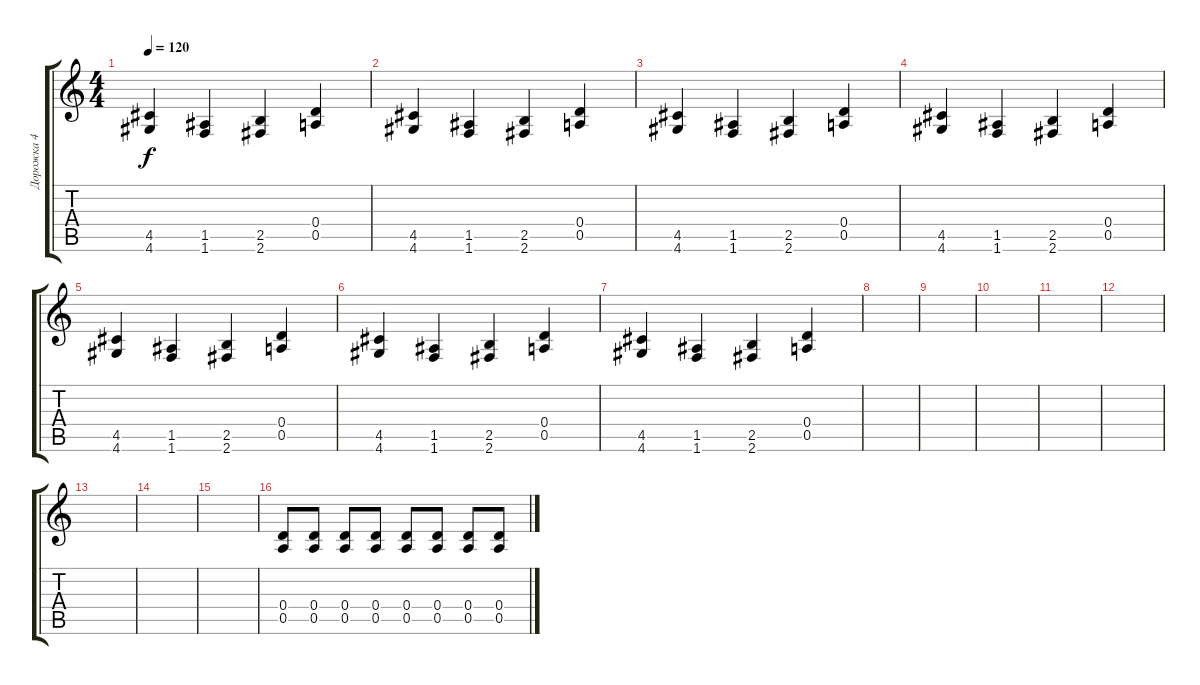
\track ("Дорожка 4" "Дорожка 4") {instrument electricguitarmuted}
\staff {score tabs}
\tuning (E4 B3 G3 D3 A2 E2) {hide}
\ts (4 4)
\tempo 120
\clef g2
\ks c
(4.5 4.6).4{dy f} (1.5 1.6).4 (2.5 2.6).4 (0.4 0.5).4 |
(4.5 4.6).4 (1.5 1.6).4 (2.5 2.6).4 (0.4 0.5).4 |
(4.5 4.6).4 (1.5 1.6).4 (2.5 2.6).4 (0.4 0.5).4 |
(4.5 4.6).4 (1.5 1.6).4 (2.5 2.6).4 (0.4 0.5).4 |
(4.5 4.6).4 (1.5 1.6).4 (2.5 2.6).4 (0.4 0.5).4 |
(4.5 4.6).4 (1.5 1.6).4 (2.5 2.6).4 (0.4 0.5).4 |
(4.5 4.6).4 (1.5 1.6).4 (2.5 2.6).4 (0.4 0.5).4 |
|
|
|
|
|
|
|
|
(0.4 0.5).8 (0.4 0.5).8 (0.4 0.5).8 (0.4 0.5).8 (0.4 0.5).8 (0.4 0.5).8 (0.4 0.5).8 (0.4 0.5).8
